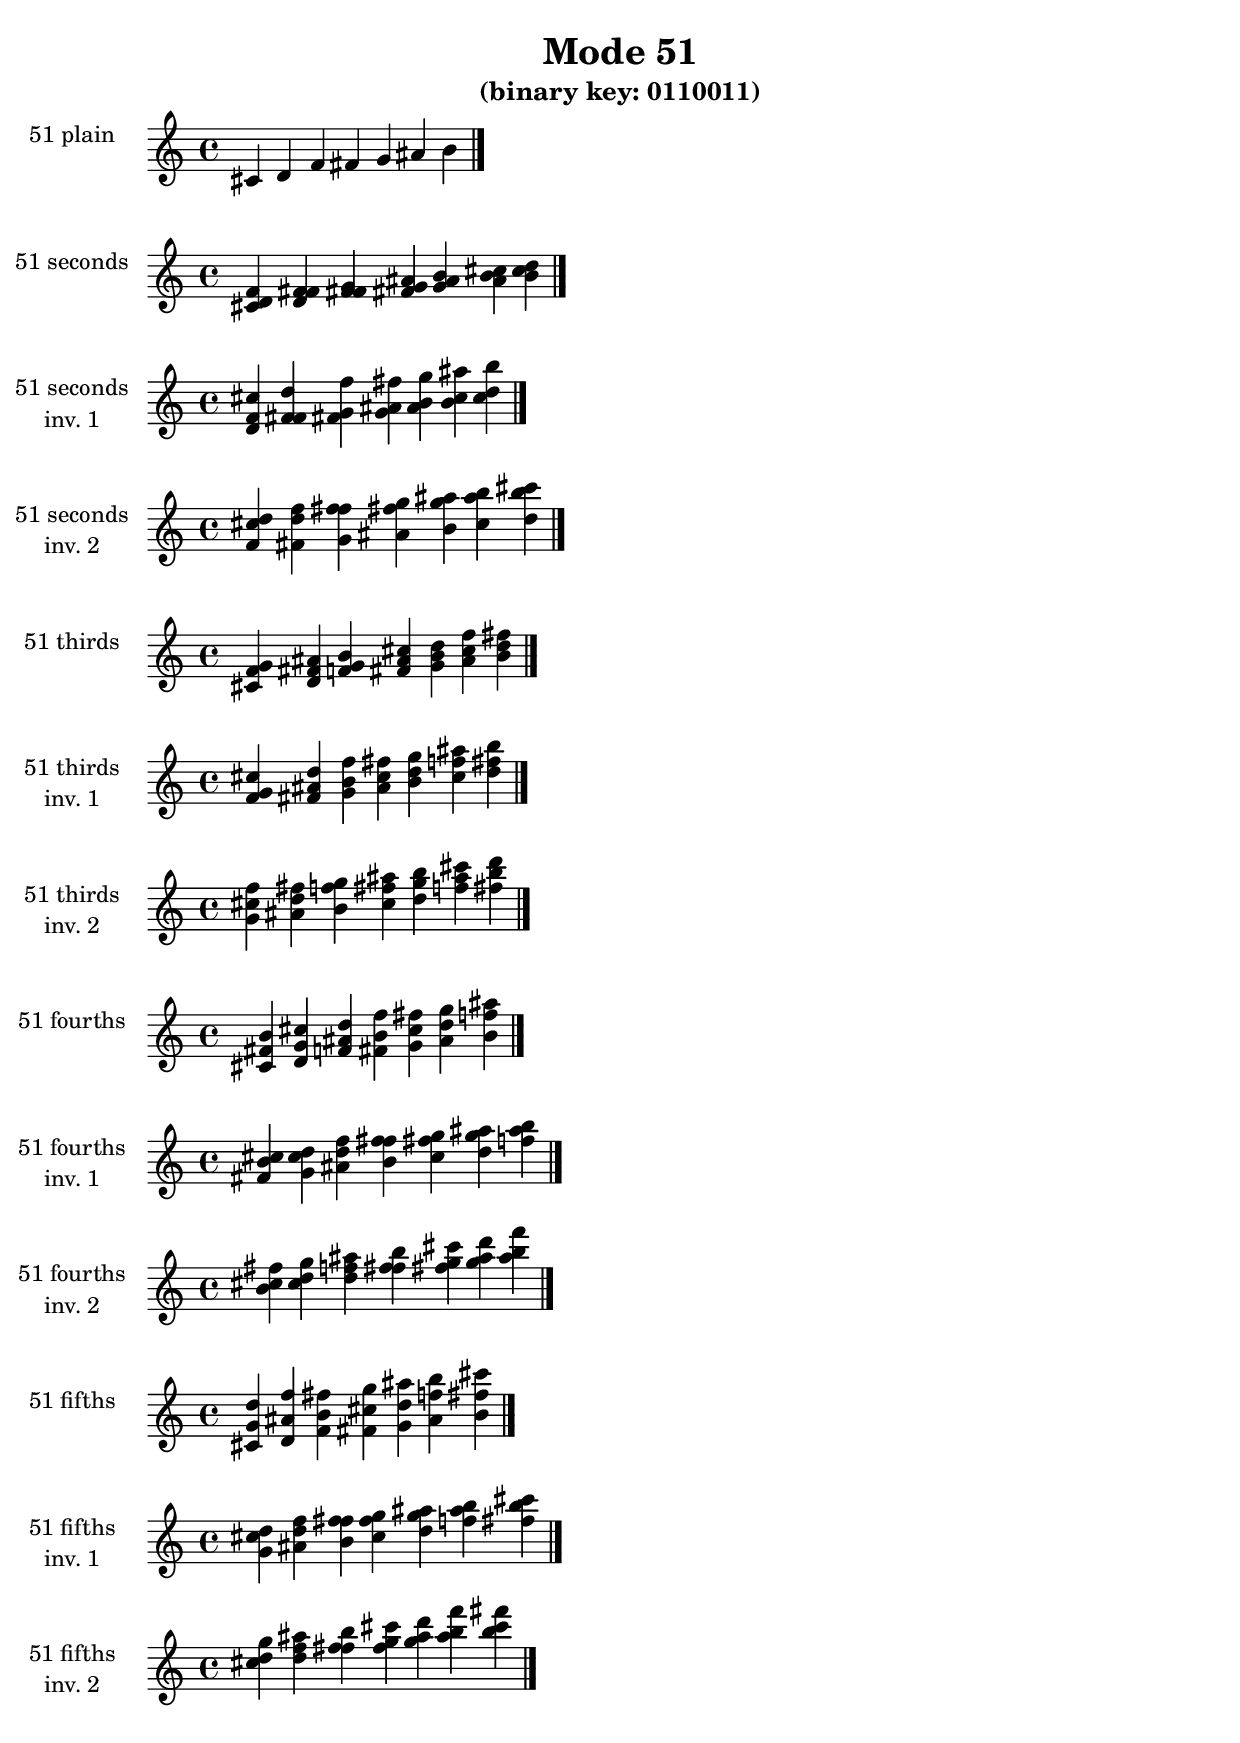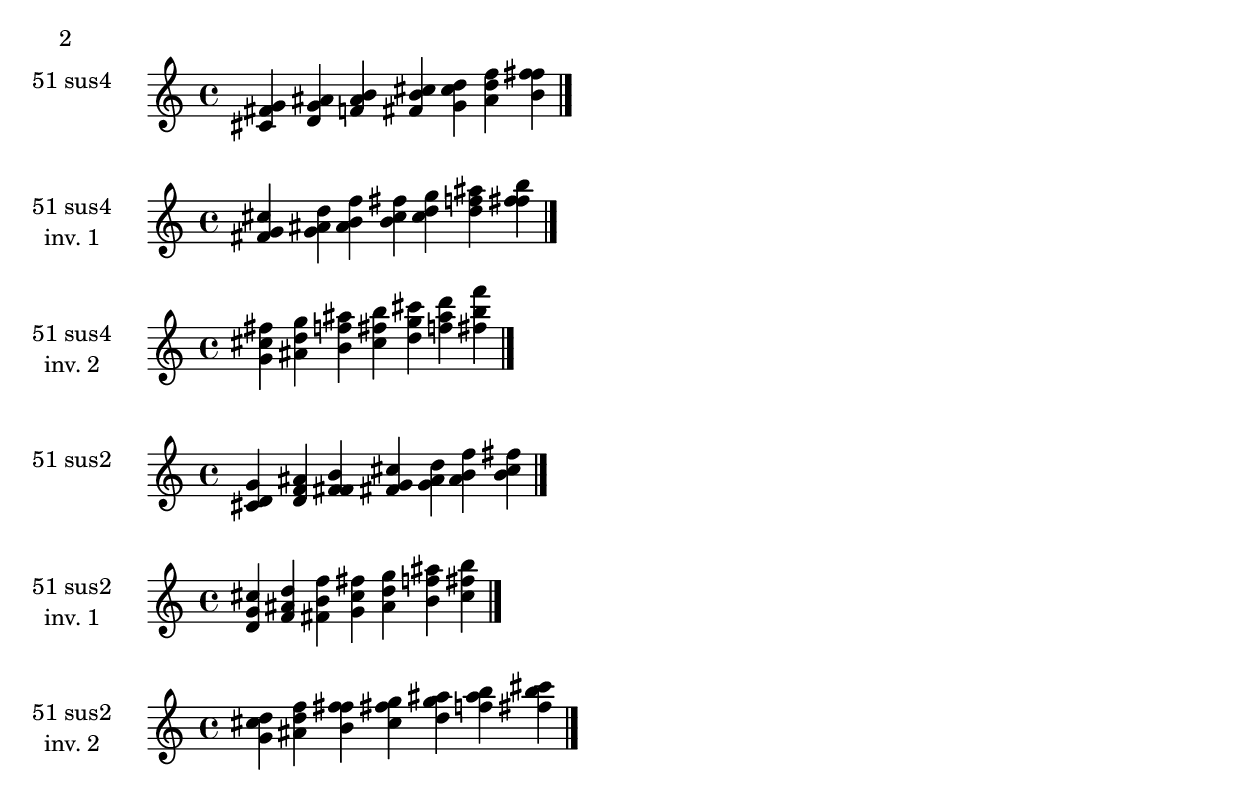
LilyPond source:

\version "2.19.0"

\header {
  title = "Mode 51"
  subtitle = "(binary key: 0110011)"
 %% Remove default LilyPond tagline
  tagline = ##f
}

\paper {
  #(set-paper-size "a4")
}

global = {
  \key c \major
  \time 4/4
  \tempo 4=100
}

\book {
  \score {
    \new Staff \with {
      instrumentName =  \markup { \column {
         \hcenter-in #14 \line { 51 plain }
         \hcenter-in #14 \line {  } } }
      midiInstrument = "oboe"
    } { \accidentalStyle "default"
        \cadenzaOn cis' d' f' fis' g' ais' b'  \cadenzaOff \bar "|." }
    \layout { }
  }
  \score {
    \new Staff \with {
      instrumentName =  \markup { \column {
         \hcenter-in #14 \line { 51 seconds }
         \hcenter-in #14 \line {  } } }
      midiInstrument = "oboe"
    } { \accidentalStyle "default"
        \cadenzaOn <cis' d' f'> <d' f' fis'> <f' fis' g'> <fis' g' ais'> <g' ais' b'> <ais' b' cis''> <b' cis'' d''>  \cadenzaOff \bar "|." }
    \layout { }
  }
  \score {
    \new Staff \with {
      instrumentName =  \markup { \column {
         \hcenter-in #14 \line { 51 seconds }
         \hcenter-in #14 \line { inv. 1 } } }
      midiInstrument = "oboe"
    } { \accidentalStyle "default"
        \cadenzaOn <d' f' cis''> <f' fis' d''> <fis' g' f''> <g' ais' fis''> <ais' b' g''> <b' cis'' ais''> <cis'' d'' b''>  \cadenzaOff \bar "|." }
    \layout { }
  }
  \score {
    \new Staff \with {
      instrumentName =  \markup { \column {
         \hcenter-in #14 \line { 51 seconds }
         \hcenter-in #14 \line { inv. 2 } } }
      midiInstrument = "oboe"
    } { \accidentalStyle "default"
        \cadenzaOn <f' cis'' d''> <fis' d'' f''> <g' f'' fis''> <ais' fis'' g''> <b' g'' ais''> <cis'' ais'' b''> <d'' b'' cis'''>  \cadenzaOff \bar "|." }
    \layout { }
  }
  \score {
    \new Staff \with {
      instrumentName =  \markup { \column {
         \hcenter-in #14 \line { 51 thirds }
         \hcenter-in #14 \line {  } } }
      midiInstrument = "oboe"
    } { \accidentalStyle "default"
        \cadenzaOn <cis' f' g'> <d' fis' ais'> <f' g' b'> <fis' ais' cis''> <g' b' d''> <ais' cis'' f''> <b' d'' fis''>  \cadenzaOff \bar "|." }
    \layout { }
  }
  \score {
    \new Staff \with {
      instrumentName =  \markup { \column {
         \hcenter-in #14 \line { 51 thirds }
         \hcenter-in #14 \line { inv. 1 } } }
      midiInstrument = "oboe"
    } { \accidentalStyle "default"
        \cadenzaOn <f' g' cis''> <fis' ais' d''> <g' b' f''> <ais' cis'' fis''> <b' d'' g''> <cis'' f'' ais''> <d'' fis'' b''>  \cadenzaOff \bar "|." }
    \layout { }
  }
  \score {
    \new Staff \with {
      instrumentName =  \markup { \column {
         \hcenter-in #14 \line { 51 thirds }
         \hcenter-in #14 \line { inv. 2 } } }
      midiInstrument = "oboe"
    } { \accidentalStyle "default"
        \cadenzaOn <g' cis'' f''> <ais' d'' fis''> <b' f'' g''> <cis'' fis'' ais''> <d'' g'' b''> <f'' ais'' cis'''> <fis'' b'' d'''>  \cadenzaOff \bar "|." }
    \layout { }
  }
  \score {
    \new Staff \with {
      instrumentName =  \markup { \column {
         \hcenter-in #14 \line { 51 fourths }
         \hcenter-in #14 \line {  } } }
      midiInstrument = "oboe"
    } { \accidentalStyle "default"
        \cadenzaOn <cis' fis' b'> <d' g' cis''> <f' ais' d''> <fis' b' f''> <g' cis'' fis''> <ais' d'' g''> <b' f'' ais''>  \cadenzaOff \bar "|." }
    \layout { }
  }
  \score {
    \new Staff \with {
      instrumentName =  \markup { \column {
         \hcenter-in #14 \line { 51 fourths }
         \hcenter-in #14 \line { inv. 1 } } }
      midiInstrument = "oboe"
    } { \accidentalStyle "default"
        \cadenzaOn <fis' b' cis''> <g' cis'' d''> <ais' d'' f''> <b' f'' fis''> <cis'' fis'' g''> <d'' g'' ais''> <f'' ais'' b''>  \cadenzaOff \bar "|." }
    \layout { }
  }
  \score {
    \new Staff \with {
      instrumentName =  \markup { \column {
         \hcenter-in #14 \line { 51 fourths }
         \hcenter-in #14 \line { inv. 2 } } }
      midiInstrument = "oboe"
    } { \accidentalStyle "default"
        \cadenzaOn <b' cis'' fis''> <cis'' d'' g''> <d'' f'' ais''> <f'' fis'' b''> <fis'' g'' cis'''> <g'' ais'' d'''> <ais'' b'' f'''>  \cadenzaOff \bar "|." }
    \layout { }
  }
  \score {
    \new Staff \with {
      instrumentName =  \markup { \column {
         \hcenter-in #14 \line { 51 fifths }
         \hcenter-in #14 \line {  } } }
      midiInstrument = "oboe"
    } { \accidentalStyle "default"
        \cadenzaOn <cis' g' d''> <d' ais' f''> <f' b' fis''> <fis' cis'' g''> <g' d'' ais''> <ais' f'' b''> <b' fis'' cis'''>  \cadenzaOff \bar "|." }
    \layout { }
  }
  \score {
    \new Staff \with {
      instrumentName =  \markup { \column {
         \hcenter-in #14 \line { 51 fifths }
         \hcenter-in #14 \line { inv. 1 } } }
      midiInstrument = "oboe"
    } { \accidentalStyle "default"
        \cadenzaOn <g' d'' cis''> <ais' f'' d''> <b' fis'' f''> <cis'' g'' fis''> <d'' ais'' g''> <f'' b'' ais''> <fis'' cis''' b''>  \cadenzaOff \bar "|." }
    \layout { }
  }
  \score {
    \new Staff \with {
      instrumentName =  \markup { \column {
         \hcenter-in #14 \line { 51 fifths }
         \hcenter-in #14 \line { inv. 2 } } }
      midiInstrument = "oboe"
    } { \accidentalStyle "default"
        \cadenzaOn <d'' cis'' g''> <f'' d'' ais''> <fis'' f'' b''> <g'' fis'' cis'''> <ais'' g'' d'''> <b'' ais'' f'''> <cis''' b'' fis'''>  \cadenzaOff \bar "|." }
    \layout { }
  }
  \score {
    \new Staff \with {
      instrumentName =  \markup { \column {
         \hcenter-in #14 \line { 51 sus4 }
         \hcenter-in #14 \line {  } } }
      midiInstrument = "oboe"
    } { \accidentalStyle "default"
        \cadenzaOn <cis' fis' g'> <d' g' ais'> <f' ais' b'> <fis' b' cis''> <g' cis'' d''> <ais' d'' f''> <b' f'' fis''>  \cadenzaOff \bar "|." }
    \layout { }
  }
  \score {
    \new Staff \with {
      instrumentName =  \markup { \column {
         \hcenter-in #14 \line { 51 sus4 }
         \hcenter-in #14 \line { inv. 1 } } }
      midiInstrument = "oboe"
    } { \accidentalStyle "default"
        \cadenzaOn <fis' g' cis''> <g' ais' d''> <ais' b' f''> <b' cis'' fis''> <cis'' d'' g''> <d'' f'' ais''> <f'' fis'' b''>  \cadenzaOff \bar "|." }
    \layout { }
  }
  \score {
    \new Staff \with {
      instrumentName =  \markup { \column {
         \hcenter-in #14 \line { 51 sus4 }
         \hcenter-in #14 \line { inv. 2 } } }
      midiInstrument = "oboe"
    } { \accidentalStyle "default"
        \cadenzaOn <g' cis'' fis''> <ais' d'' g''> <b' f'' ais''> <cis'' fis'' b''> <d'' g'' cis'''> <f'' ais'' d'''> <fis'' b'' f'''>  \cadenzaOff \bar "|." }
    \layout { }
  }
  \score {
    \new Staff \with {
      instrumentName =  \markup { \column {
         \hcenter-in #14 \line { 51 sus2 }
         \hcenter-in #14 \line {  } } }
      midiInstrument = "oboe"
    } { \accidentalStyle "default"
        \cadenzaOn <cis' d' g'> <d' f' ais'> <f' fis' b'> <fis' g' cis''> <g' ais' d''> <ais' b' f''> <b' cis'' fis''>  \cadenzaOff \bar "|." }
    \layout { }
  }
  \score {
    \new Staff \with {
      instrumentName =  \markup { \column {
         \hcenter-in #14 \line { 51 sus2 }
         \hcenter-in #14 \line { inv. 1 } } }
      midiInstrument = "oboe"
    } { \accidentalStyle "default"
        \cadenzaOn <d' g' cis''> <f' ais' d''> <fis' b' f''> <g' cis'' fis''> <ais' d'' g''> <b' f'' ais''> <cis'' fis'' b''>  \cadenzaOff \bar "|." }
    \layout { }
  }
  \score {
    \new Staff \with {
      instrumentName =  \markup { \column {
         \hcenter-in #14 \line { 51 sus2 }
         \hcenter-in #14 \line { inv. 2 } } }
      midiInstrument = "oboe"
    } { \accidentalStyle "default"
        \cadenzaOn <g' cis'' d''> <ais' d'' f''> <b' f'' fis''> <cis'' fis'' g''> <d'' g'' ais''> <f'' ais'' b''> <fis'' b'' cis'''>  \cadenzaOff \bar "|." }
    \layout { }
  }
}

\book {
  \bookOutputSuffix "plain_"
  \score {
    \new Staff \with {
      instrumentName =  \markup { \column {
         \hcenter-in #14 \line { 51 plain }
         \hcenter-in #14 \line {  } } }
      midiInstrument = "oboe"
    } { \accidentalStyle "default"
        \cadenzaOn cis' d' f' fis' g' ais' b'  \cadenzaOff \bar "|." }
    \midi { }
  }
}
\book {
  \bookOutputSuffix "seconds_"
  \score {
    \new Staff \with {
      instrumentName =  \markup { \column {
         \hcenter-in #14 \line { 51 seconds }
         \hcenter-in #14 \line {  } } }
      midiInstrument = "oboe"
    } { \accidentalStyle "default"
        \cadenzaOn <cis' d' f'> <d' f' fis'> <f' fis' g'> <fis' g' ais'> <g' ais' b'> <ais' b' cis''> <b' cis'' d''>  \cadenzaOff \bar "|." }
    \midi { }
  }
}
\book {
  \bookOutputSuffix "seconds_inv. 1"
  \score {
    \new Staff \with {
      instrumentName =  \markup { \column {
         \hcenter-in #14 \line { 51 seconds }
         \hcenter-in #14 \line { inv. 1 } } }
      midiInstrument = "oboe"
    } { \accidentalStyle "default"
        \cadenzaOn <d' f' cis''> <f' fis' d''> <fis' g' f''> <g' ais' fis''> <ais' b' g''> <b' cis'' ais''> <cis'' d'' b''>  \cadenzaOff \bar "|." }
    \midi { }
  }
}
\book {
  \bookOutputSuffix "seconds_inv. 2"
  \score {
    \new Staff \with {
      instrumentName =  \markup { \column {
         \hcenter-in #14 \line { 51 seconds }
         \hcenter-in #14 \line { inv. 2 } } }
      midiInstrument = "oboe"
    } { \accidentalStyle "default"
        \cadenzaOn <f' cis'' d''> <fis' d'' f''> <g' f'' fis''> <ais' fis'' g''> <b' g'' ais''> <cis'' ais'' b''> <d'' b'' cis'''>  \cadenzaOff \bar "|." }
    \midi { }
  }
}
\book {
  \bookOutputSuffix "thirds_"
  \score {
    \new Staff \with {
      instrumentName =  \markup { \column {
         \hcenter-in #14 \line { 51 thirds }
         \hcenter-in #14 \line {  } } }
      midiInstrument = "oboe"
    } { \accidentalStyle "default"
        \cadenzaOn <cis' f' g'> <d' fis' ais'> <f' g' b'> <fis' ais' cis''> <g' b' d''> <ais' cis'' f''> <b' d'' fis''>  \cadenzaOff \bar "|." }
    \midi { }
  }
}
\book {
  \bookOutputSuffix "thirds_inv. 1"
  \score {
    \new Staff \with {
      instrumentName =  \markup { \column {
         \hcenter-in #14 \line { 51 thirds }
         \hcenter-in #14 \line { inv. 1 } } }
      midiInstrument = "oboe"
    } { \accidentalStyle "default"
        \cadenzaOn <f' g' cis''> <fis' ais' d''> <g' b' f''> <ais' cis'' fis''> <b' d'' g''> <cis'' f'' ais''> <d'' fis'' b''>  \cadenzaOff \bar "|." }
    \midi { }
  }
}
\book {
  \bookOutputSuffix "thirds_inv. 2"
  \score {
    \new Staff \with {
      instrumentName =  \markup { \column {
         \hcenter-in #14 \line { 51 thirds }
         \hcenter-in #14 \line { inv. 2 } } }
      midiInstrument = "oboe"
    } { \accidentalStyle "default"
        \cadenzaOn <g' cis'' f''> <ais' d'' fis''> <b' f'' g''> <cis'' fis'' ais''> <d'' g'' b''> <f'' ais'' cis'''> <fis'' b'' d'''>  \cadenzaOff \bar "|." }
    \midi { }
  }
}
\book {
  \bookOutputSuffix "fourths_"
  \score {
    \new Staff \with {
      instrumentName =  \markup { \column {
         \hcenter-in #14 \line { 51 fourths }
         \hcenter-in #14 \line {  } } }
      midiInstrument = "oboe"
    } { \accidentalStyle "default"
        \cadenzaOn <cis' fis' b'> <d' g' cis''> <f' ais' d''> <fis' b' f''> <g' cis'' fis''> <ais' d'' g''> <b' f'' ais''>  \cadenzaOff \bar "|." }
    \midi { }
  }
}
\book {
  \bookOutputSuffix "fourths_inv. 1"
  \score {
    \new Staff \with {
      instrumentName =  \markup { \column {
         \hcenter-in #14 \line { 51 fourths }
         \hcenter-in #14 \line { inv. 1 } } }
      midiInstrument = "oboe"
    } { \accidentalStyle "default"
        \cadenzaOn <fis' b' cis''> <g' cis'' d''> <ais' d'' f''> <b' f'' fis''> <cis'' fis'' g''> <d'' g'' ais''> <f'' ais'' b''>  \cadenzaOff \bar "|." }
    \midi { }
  }
}
\book {
  \bookOutputSuffix "fourths_inv. 2"
  \score {
    \new Staff \with {
      instrumentName =  \markup { \column {
         \hcenter-in #14 \line { 51 fourths }
         \hcenter-in #14 \line { inv. 2 } } }
      midiInstrument = "oboe"
    } { \accidentalStyle "default"
        \cadenzaOn <b' cis'' fis''> <cis'' d'' g''> <d'' f'' ais''> <f'' fis'' b''> <fis'' g'' cis'''> <g'' ais'' d'''> <ais'' b'' f'''>  \cadenzaOff \bar "|." }
    \midi { }
  }
}
\book {
  \bookOutputSuffix "fifths_"
  \score {
    \new Staff \with {
      instrumentName =  \markup { \column {
         \hcenter-in #14 \line { 51 fifths }
         \hcenter-in #14 \line {  } } }
      midiInstrument = "oboe"
    } { \accidentalStyle "default"
        \cadenzaOn <cis' g' d''> <d' ais' f''> <f' b' fis''> <fis' cis'' g''> <g' d'' ais''> <ais' f'' b''> <b' fis'' cis'''>  \cadenzaOff \bar "|." }
    \midi { }
  }
}
\book {
  \bookOutputSuffix "fifths_inv. 1"
  \score {
    \new Staff \with {
      instrumentName =  \markup { \column {
         \hcenter-in #14 \line { 51 fifths }
         \hcenter-in #14 \line { inv. 1 } } }
      midiInstrument = "oboe"
    } { \accidentalStyle "default"
        \cadenzaOn <g' d'' cis''> <ais' f'' d''> <b' fis'' f''> <cis'' g'' fis''> <d'' ais'' g''> <f'' b'' ais''> <fis'' cis''' b''>  \cadenzaOff \bar "|." }
    \midi { }
  }
}
\book {
  \bookOutputSuffix "fifths_inv. 2"
  \score {
    \new Staff \with {
      instrumentName =  \markup { \column {
         \hcenter-in #14 \line { 51 fifths }
         \hcenter-in #14 \line { inv. 2 } } }
      midiInstrument = "oboe"
    } { \accidentalStyle "default"
        \cadenzaOn <d'' cis'' g''> <f'' d'' ais''> <fis'' f'' b''> <g'' fis'' cis'''> <ais'' g'' d'''> <b'' ais'' f'''> <cis''' b'' fis'''>  \cadenzaOff \bar "|." }
    \midi { }
  }
}
\book {
  \bookOutputSuffix "sus4_"
  \score {
    \new Staff \with {
      instrumentName =  \markup { \column {
         \hcenter-in #14 \line { 51 sus4 }
         \hcenter-in #14 \line {  } } }
      midiInstrument = "oboe"
    } { \accidentalStyle "default"
        \cadenzaOn <cis' fis' g'> <d' g' ais'> <f' ais' b'> <fis' b' cis''> <g' cis'' d''> <ais' d'' f''> <b' f'' fis''>  \cadenzaOff \bar "|." }
    \midi { }
  }
}
\book {
  \bookOutputSuffix "sus4_inv. 1"
  \score {
    \new Staff \with {
      instrumentName =  \markup { \column {
         \hcenter-in #14 \line { 51 sus4 }
         \hcenter-in #14 \line { inv. 1 } } }
      midiInstrument = "oboe"
    } { \accidentalStyle "default"
        \cadenzaOn <fis' g' cis''> <g' ais' d''> <ais' b' f''> <b' cis'' fis''> <cis'' d'' g''> <d'' f'' ais''> <f'' fis'' b''>  \cadenzaOff \bar "|." }
    \midi { }
  }
}
\book {
  \bookOutputSuffix "sus4_inv. 2"
  \score {
    \new Staff \with {
      instrumentName =  \markup { \column {
         \hcenter-in #14 \line { 51 sus4 }
         \hcenter-in #14 \line { inv. 2 } } }
      midiInstrument = "oboe"
    } { \accidentalStyle "default"
        \cadenzaOn <g' cis'' fis''> <ais' d'' g''> <b' f'' ais''> <cis'' fis'' b''> <d'' g'' cis'''> <f'' ais'' d'''> <fis'' b'' f'''>  \cadenzaOff \bar "|." }
    \midi { }
  }
}
\book {
  \bookOutputSuffix "sus2_"
  \score {
    \new Staff \with {
      instrumentName =  \markup { \column {
         \hcenter-in #14 \line { 51 sus2 }
         \hcenter-in #14 \line {  } } }
      midiInstrument = "oboe"
    } { \accidentalStyle "default"
        \cadenzaOn <cis' d' g'> <d' f' ais'> <f' fis' b'> <fis' g' cis''> <g' ais' d''> <ais' b' f''> <b' cis'' fis''>  \cadenzaOff \bar "|." }
    \midi { }
  }
}
\book {
  \bookOutputSuffix "sus2_inv. 1"
  \score {
    \new Staff \with {
      instrumentName =  \markup { \column {
         \hcenter-in #14 \line { 51 sus2 }
         \hcenter-in #14 \line { inv. 1 } } }
      midiInstrument = "oboe"
    } { \accidentalStyle "default"
        \cadenzaOn <d' g' cis''> <f' ais' d''> <fis' b' f''> <g' cis'' fis''> <ais' d'' g''> <b' f'' ais''> <cis'' fis'' b''>  \cadenzaOff \bar "|." }
    \midi { }
  }
}
\book {
  \bookOutputSuffix "sus2_inv. 2"
  \score {
    \new Staff \with {
      instrumentName =  \markup { \column {
         \hcenter-in #14 \line { 51 sus2 }
         \hcenter-in #14 \line { inv. 2 } } }
      midiInstrument = "oboe"
    } { \accidentalStyle "default"
        \cadenzaOn <g' cis'' d''> <ais' d'' f''> <b' f'' fis''> <cis'' fis'' g''> <d'' g'' ais''> <f'' ais'' b''> <fis'' b'' cis'''>  \cadenzaOff \bar "|." }
    \midi { }
  }
}
